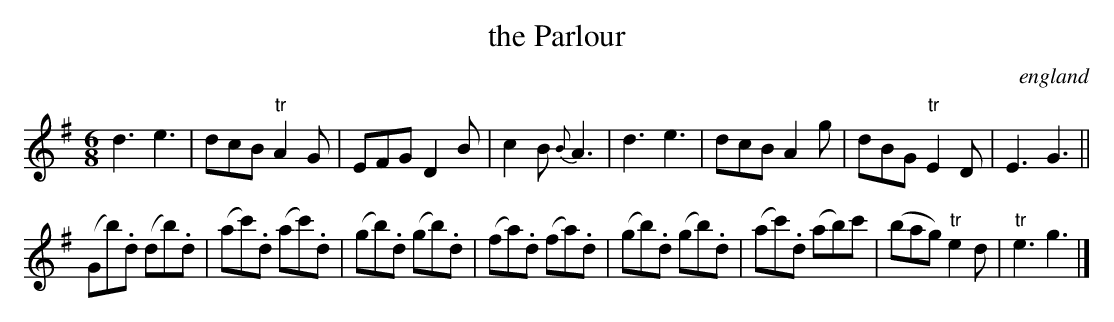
X:1
T:the Parlour
O:england
M:6/8
K:G
d3 e3| dcB "tr"A2G| EFG D2B| c2B {B}A3|\
d3 e3| dcB A2g| dBG "tr"E2D| E3 G3||
(Gb).d (db).d| (ac').d (ac').d| (gb).d (gb).d| (fa).d (fa).d|\
(gb).d (gb).d| (ac').d (ab)c'| (bag) "tr"e2d| "tr"e3 g3|]
